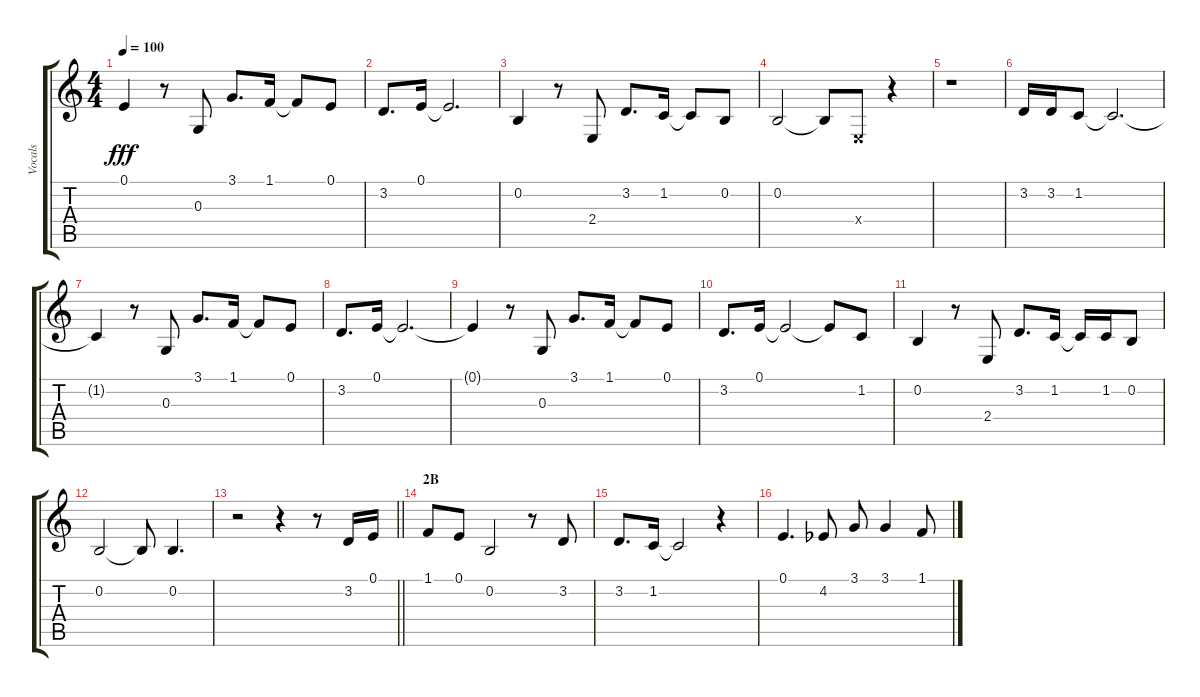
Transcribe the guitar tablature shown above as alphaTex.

\track ("Vocals" "Vocals") {instrument voiceoohs}
\staff {score tabs}
\tuning (E4 B3 G3 D3 A2 E2) {hide}
\ts (4 4)
\tempo 100
\clef g2
\ks c
0.1{t}.4{dy fff} r.8 0.3.8 3.1.8{d} 1.1.16 1.1{t}.8 0.1.8 |
3.2.8{d} 0.1.16 0.1{t}.2{d} |
0.2.4 r.8 2.4.8 3.2.8{d} 1.2.16 1.2{t}.8 0.2.8 |
0.2.2 0.2{t}.8 2.4{x}.8 r.4 |
r.1 |
3.2.16 3.2.16 1.2.8 1.2{t}.2{d} |
1.2{t}.4 r.8 0.3.8 3.1.8{d} 1.1.16 1.1{t}.8 0.1.8 |
3.2.8{d} 0.1.16 0.1{t}.2{d} |
0.1{t}.4 r.8 0.3.8 3.1.8{d} 1.1.16 1.1{t}.8 0.1.8 |
3.2.8{d} 0.1.16 0.1{t}.2 0.1{t}.8 1.2.8 |
0.2.4 r.8 2.4.8 3.2.8{d} 1.2.16 1.2{t}.16 1.2.16 0.2.8 |
0.2.2 0.2{t}.8 0.2.4{d} |
\barLineRight lightlight
r.2 r.4 r.8 3.2.16 0.1.16 |
\section ("" "2B")
1.1.8 0.1.8 0.2.2 r.8 3.2.8 |
3.2.8{d} 1.2.16 1.2{t}.2 r.4 |
0.1.4{d} 4.2{acc b}.8 3.1.8 3.1.4 1.1.8
